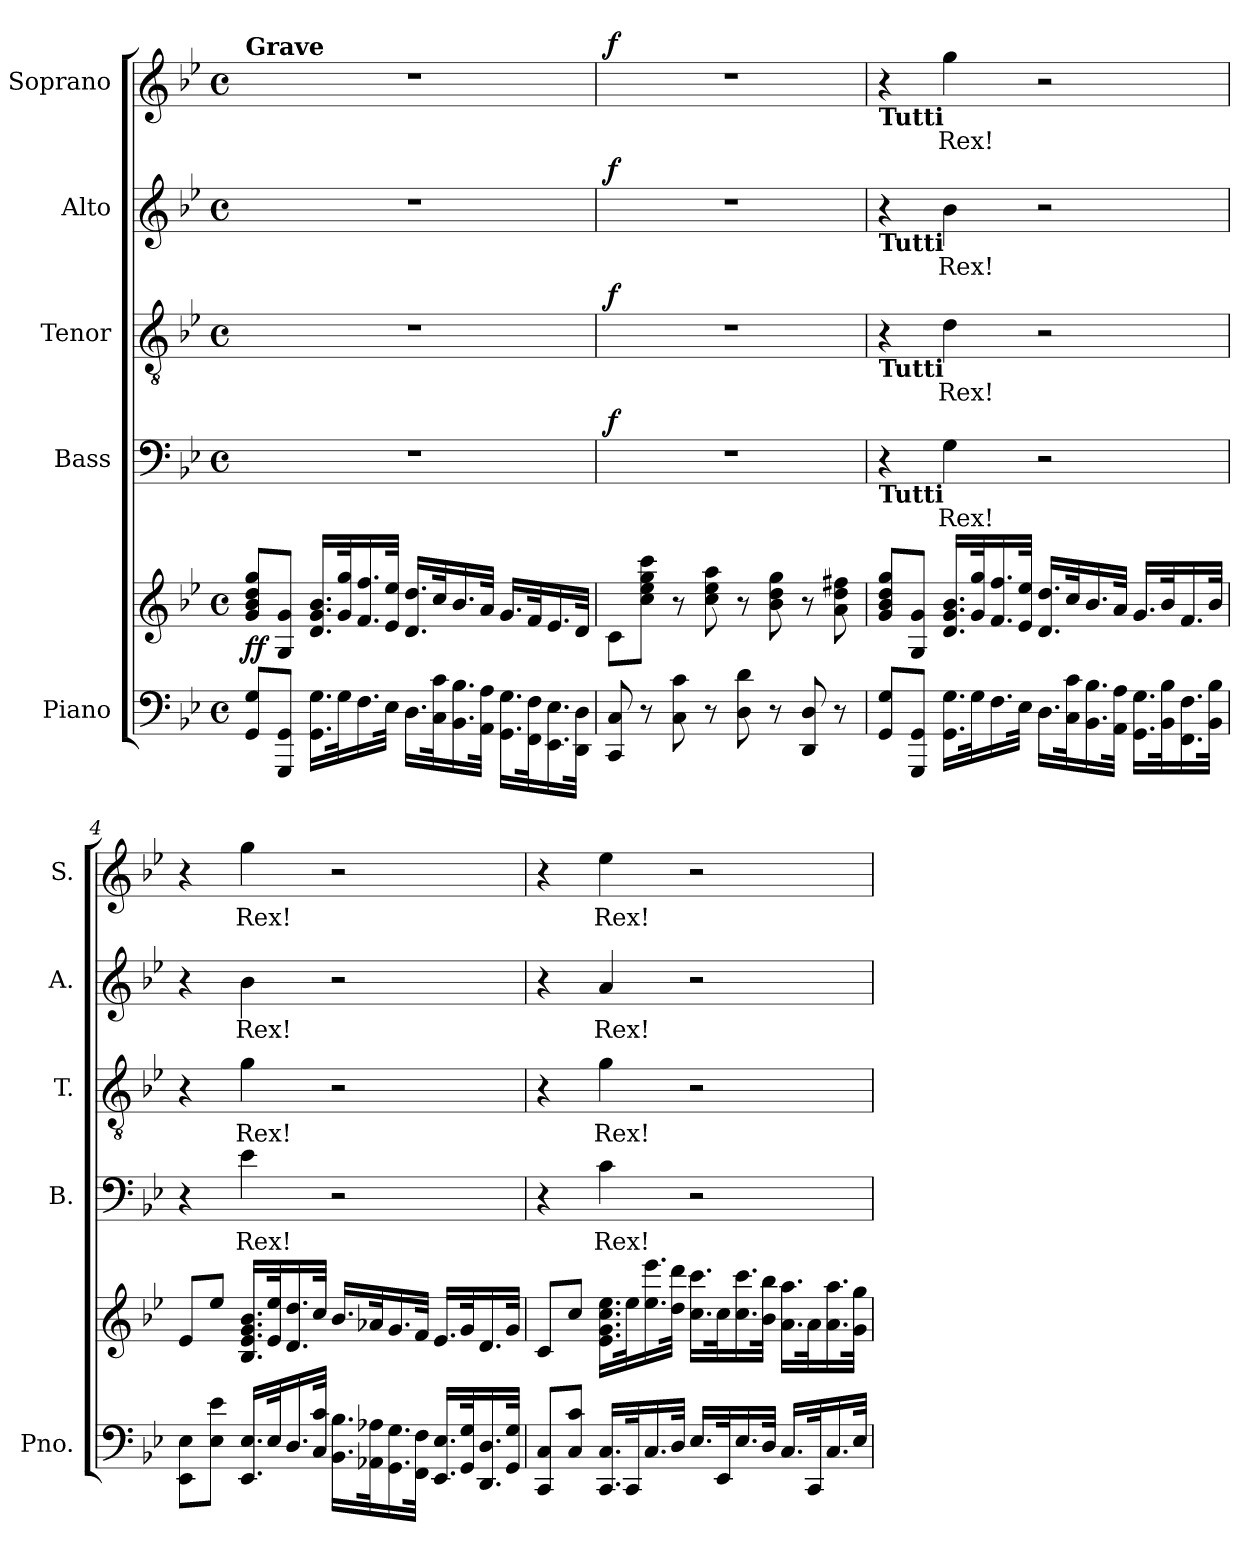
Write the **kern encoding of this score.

**kern	**kern	**dynam	**kern	**text	**dynam	**kern	**text	**dynam	**kern	**text	**dynam	**kern	**text	**dynam
*part5	*part5	*part5	*part4	*part4	*part4	*part3	*part3	*part3	*part2	*part2	*part2	*part1	*part1	*part1
*staff6	*staff5	*staff5/6	*staff4	*staff4	*staff4	*staff3	*staff3	*staff3	*staff2	*staff2	*staff2	*staff1	*staff1	*staff1
*I"Piano	*	*	*I"Bass	*	*	*I"Tenor	*	*	*I"Alto	*	*	*I"Soprano	*	*
*I'Pno.	*	*	*I'B.	*	*	*I'T.	*	*	*I'A.	*	*	*I'S.	*	*
*clefF4	*clefG2	*	*clefF4	*	*	*clefGv2	*	*	*clefG2	*	*	*clefG2	*	*
*k[b-e-]	*k[b-e-]	*	*k[b-e-]	*	*	*k[b-e-]	*	*	*k[b-e-]	*	*	*k[b-e-]	*	*
*B-:	*B-:	*	*B-:	*	*	*B-:	*	*	*B-:	*	*	*B-:	*	*
*M4/4	*M4/4	*	*M4/4	*	*	*M4/4	*	*	*M4/4	*	*	*M4/4	*	*
*met(c)	*met(c)	*	*met(c)	*	*	*met(c)	*	*	*met(c)	*	*	*met(c)	*	*
=1	=1	=1	=1	=1	=1	=1	=1	=1	=1	=1	=1	=1	=1	=1
!	!	!	!	!	!	!	!	!	!	!	!	!LO:TX:a:B:t=Grave	!	!
!	!	!LO:DY:a=2	!	!	!	!	!	!	!	!	!	!	!	!
!	!	!LO:DY:n=1:a	!	!	!	!	!	!	!	!	!	!	!	!
8GG/ 8G/L	8g/ 8b-/ 8dd/ 8gg/L	f f	1r	.	.	1r	.	.	1r	.	.	1r	.	.
8GGG/ 8GG/J	8G/ 8g/J	.	.	.	.	.	.	.	.	.	.	.	.	.
16.GG\ 16.G\LL	16.d/ 16.g/ 16.b-/LL	.	.	.	.	.	.	.	.	.	.	.	.	.
32G\K	32g/ 32gg/K	.	.	.	.	.	.	.	.	.	.	.	.	.
16.F\	16.f/ 16.ff/	.	.	.	.	.	.	.	.	.	.	.	.	.
32E-\JJk	32e-/ 32ee-/JJk	.	.	.	.	.	.	.	.	.	.	.	.	.
16.D\LL	16.d/ 16.dd/LL	.	.	.	.	.	.	.	.	.	.	.	.	.
32C\ 32c\K	32cc/K	.	.	.	.	.	.	.	.	.	.	.	.	.
16.BB-\ 16.B-\	16.b-/	.	.	.	.	.	.	.	.	.	.	.	.	.
32AA\ 32A\JJk	32a/JJk	.	.	.	.	.	.	.	.	.	.	.	.	.
16.GG\ 16.G\LL	16.g/LL	.	.	.	.	.	.	.	.	.	.	.	.	.
32FF\ 32F\K	32f/K	.	.	.	.	.	.	.	.	.	.	.	.	.
16.EE-\ 16.E-\	16.e-/	.	.	.	.	.	.	.	.	.	.	.	.	.
32DD\ 32D\JJk	32d/JJk	.	.	.	.	.	.	.	.	.	.	.	.	.
=2	=2	=2	=2	=2	=2	=2	=2	=2	=2	=2	=2	=2	=2	=2
!	!	!	!	!	!LO:DY:a	!	!	!LO:DY:a	!	!	!LO:DY:a	!	!	!LO:DY:a
8CC/ 8C/	8c\L	.	1r	.	f	1r	.	f	1r	.	f	1r	.	f
8r	8cc\ 8ee-\ 8gg\ 8ccc\J	.	.	.	.	.	.	.	.	.	.	.	.	.
8C\ 8c\	8r	.	.	.	.	.	.	.	.	.	.	.	.	.
8r	8cc\ 8ee-\ 8aa\	.	.	.	.	.	.	.	.	.	.	.	.	.
8D\ 8d\	8r	.	.	.	.	.	.	.	.	.	.	.	.	.
8r	8b-\ 8dd\ 8gg\	.	.	.	.	.	.	.	.	.	.	.	.	.
8DD/ 8D/	8r	.	.	.	.	.	.	.	.	.	.	.	.	.
8r	8a\ 8dd\ 8ff#X\	.	.	.	.	.	.	.	.	.	.	.	.	.
=3	=3	=3	=3	=3	=3	=3	=3	=3	=3	=3	=3	=3	=3	=3
!	!	!	!	!	!	!	!	!	!	!	!	!LO:TX:b:B:t=Tutti	!	!
!	!	!	!	!	!	!	!	!	!LO:TX:b:B:t=Tutti	!	!	!	!	!
!	!	!	!	!	!	!LO:TX:b:B:t=Tutti	!	!	!	!	!	!	!	!
!	!	!	!LO:TX:b:B:t=Tutti	!	!	!	!	!	!	!	!	!	!	!
8GG/ 8G/L	8g/ 8b-/ 8dd/ 8gg/L	.	4r	.	.	4r	.	.	4r	.	.	4r	.	.
8GGG/ 8GG/J	8G/ 8g/J	.	.	.	.	.	.	.	.	.	.	.	.	.
!	!	!	!	!LO:LY:b	!	!	!LO:LY:b	!	!	!LO:LY:b	!	!	!LO:LY:b	!
16.GG\ 16.G\LL	16.d/ 16.g/ 16.b-/LL	.	4G\	Rex!	.	4d\	Rex!	.	4b-\	Rex!	.	4gg\	Rex!	.
32G\K	32g/ 32gg/K	.	.	.	.	.	.	.	.	.	.	.	.	.
16.F\	16.f/ 16.ff/	.	.	.	.	.	.	.	.	.	.	.	.	.
32E-\JJk	32e-/ 32ee-/JJk	.	.	.	.	.	.	.	.	.	.	.	.	.
16.D\LL	16.d/ 16.dd/LL	.	2r	.	.	2r	.	.	2r	.	.	2r	.	.
32C\ 32c\K	32cc/K	.	.	.	.	.	.	.	.	.	.	.	.	.
16.BB-\ 16.B-\	16.b-/	.	.	.	.	.	.	.	.	.	.	.	.	.
32AA\ 32A\JJk	32a/JJk	.	.	.	.	.	.	.	.	.	.	.	.	.
16.GG\ 16.G\LL	16.g/LL	.	.	.	.	.	.	.	.	.	.	.	.	.
32BB-\ 32B-\K	32b-/K	.	.	.	.	.	.	.	.	.	.	.	.	.
16.FF\ 16.F\	16.f/	.	.	.	.	.	.	.	.	.	.	.	.	.
32BB-\ 32B-\JJk	32b-/JJk	.	.	.	.	.	.	.	.	.	.	.	.	.
!!LO:LB:g=z
=4	=4	=4	=4	=4	=4	=4	=4	=4	=4	=4	=4	=4	=4	=4
8EE-\ 8E-\L	8e-/L	.	4r	.	.	4r	.	.	4r	.	.	4r	.	.
8E-\ 8e-\J	8ee-/J	.	.	.	.	.	.	.	.	.	.	.	.	.
!	!	!	!	!LO:LY:b	!	!	!LO:LY:b	!	!	!LO:LY:b	!	!	!LO:LY:b	!
16.EE-/ 16.E-/LL	16.B-/ 16.e-/ 16.g/ 16.b-/LL	.	4e-\	Rex!	.	4g\	Rex!	.	4b-\	Rex!	.	4gg\	Rex!	.
32E-/K	32e-/ 32ee-/K	.	.	.	.	.	.	.	.	.	.	.	.	.
16.D/	16.d/ 16.dd/	.	.	.	.	.	.	.	.	.	.	.	.	.
32C/ 32c/JJk	32cc/JJk	.	.	.	.	.	.	.	.	.	.	.	.	.
16.BB-\ 16.B-\LL	16.b-/LL	.	2r	.	.	2r	.	.	2r	.	.	2r	.	.
32AA-X\ 32A-X\K	32a-X/K	.	.	.	.	.	.	.	.	.	.	.	.	.
16.GG\ 16.G\	16.g/	.	.	.	.	.	.	.	.	.	.	.	.	.
32FF\ 32F\JJk	32f/JJk	.	.	.	.	.	.	.	.	.	.	.	.	.
16.EE-/ 16.E-/LL	16.e-/LL	.	.	.	.	.	.	.	.	.	.	.	.	.
32GG/ 32G/K	32g/K	.	.	.	.	.	.	.	.	.	.	.	.	.
16.DD/ 16.D/	16.d/	.	.	.	.	.	.	.	.	.	.	.	.	.
32GG/ 32G/JJk	32g/JJk	.	.	.	.	.	.	.	.	.	.	.	.	.
=5	=5	=5	=5	=5	=5	=5	=5	=5	=5	=5	=5	=5	=5	=5
8CC/ 8C/L	8c/L	.	4r	.	.	4r	.	.	4r	.	.	4r	.	.
8C/ 8c/J	8cc/J	.	.	.	.	.	.	.	.	.	.	.	.	.
!	!	!	!	!LO:LY:b	!	!	!LO:LY:b	!	!	!LO:LY:b	!	!	!LO:LY:b	!
16.CC/ 16.C/LL	16.e-\ 16.g\ 16.cc\ 16.ee-\LL	.	4c\	Rex!	.	4g\	Rex!	.	4a/	Rex!	.	4ee-\	Rex!	.
32CC/K	32ee-\K	.	.	.	.	.	.	.	.	.	.	.	.	.
16.C/	16.ee-\ 16.eee-\	.	.	.	.	.	.	.	.	.	.	.	.	.
32D/JJk	32dd\ 32ddd\JJk	.	.	.	.	.	.	.	.	.	.	.	.	.
16.E-/LL	16.cc\ 16.ccc\LL	.	2r	.	.	2r	.	.	2r	.	.	2r	.	.
32EE-/K	32cc\K	.	.	.	.	.	.	.	.	.	.	.	.	.
16.E-/	16.cc\ 16.ccc\	.	.	.	.	.	.	.	.	.	.	.	.	.
32D/JJk	32b-\ 32bb-\JJk	.	.	.	.	.	.	.	.	.	.	.	.	.
16.C/LL	16.a\ 16.aa\LL	.	.	.	.	.	.	.	.	.	.	.	.	.
32CC/K	32a\K	.	.	.	.	.	.	.	.	.	.	.	.	.
16.C/	16.a\ 16.aa\	.	.	.	.	.	.	.	.	.	.	.	.	.
32E-/JJk	32g\ 32gg\JJk	.	.	.	.	.	.	.	.	.	.	.	.	.
=	=	=	=	=	=	=	=	=	=	=	=	=	=	=
*-	*-	*-	*-	*-	*-	*-	*-	*-	*-	*-	*-	*-	*-	*-
